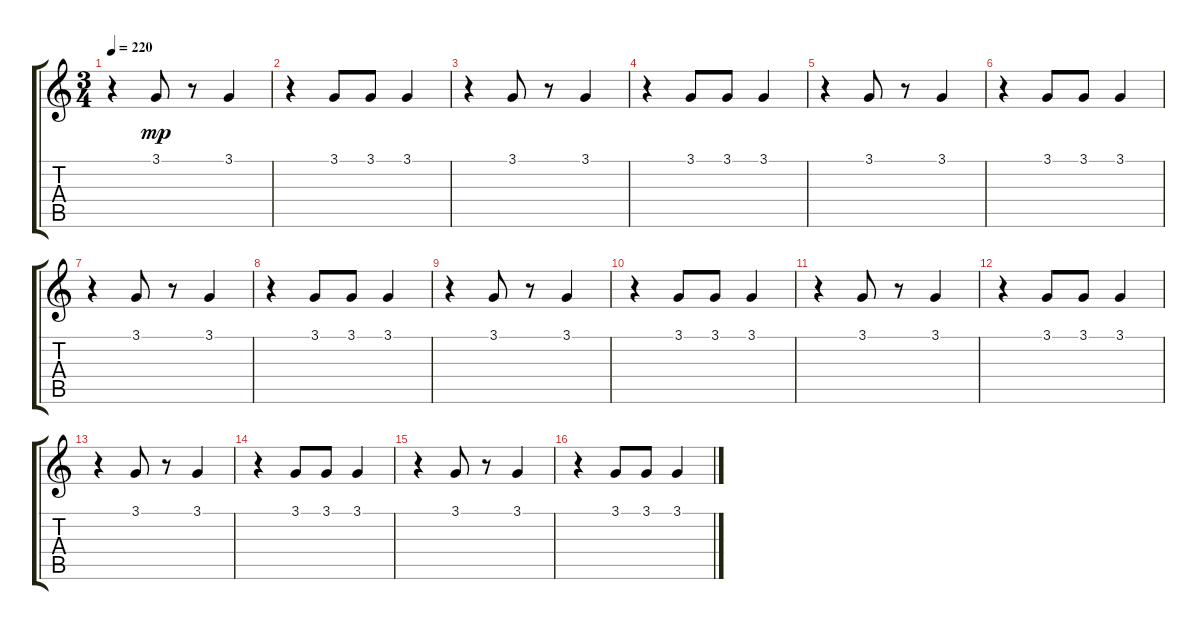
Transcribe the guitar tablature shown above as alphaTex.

\track "" {instrument gunshot}
\staff {score tabs}
\tuning (E4 B3 G3 D3 A2 E2) {hide}
\ts (3 4)
\tempo 220
\clef g2
\ks c
r.4{dy mp} 3.1.8 r.8 3.1.4 |
r.4 3.1.8 3.1.8 3.1.4 |
r.4 3.1.8 r.8 3.1.4 |
r.4 3.1.8 3.1.8 3.1.4 |
r.4 3.1.8 r.8 3.1.4 |
r.4 3.1.8 3.1.8 3.1.4 |
r.4 3.1.8 r.8 3.1.4 |
r.4 3.1.8 3.1.8 3.1.4 |
r.4 3.1.8 r.8 3.1.4 |
r.4 3.1.8 3.1.8 3.1.4 |
r.4 3.1.8 r.8 3.1.4 |
r.4 3.1.8 3.1.8 3.1.4 |
r.4 3.1.8 r.8 3.1.4 |
r.4 3.1.8 3.1.8 3.1.4 |
r.4 3.1.8 r.8 3.1.4 |
r.4 3.1.8 3.1.8 3.1.4
